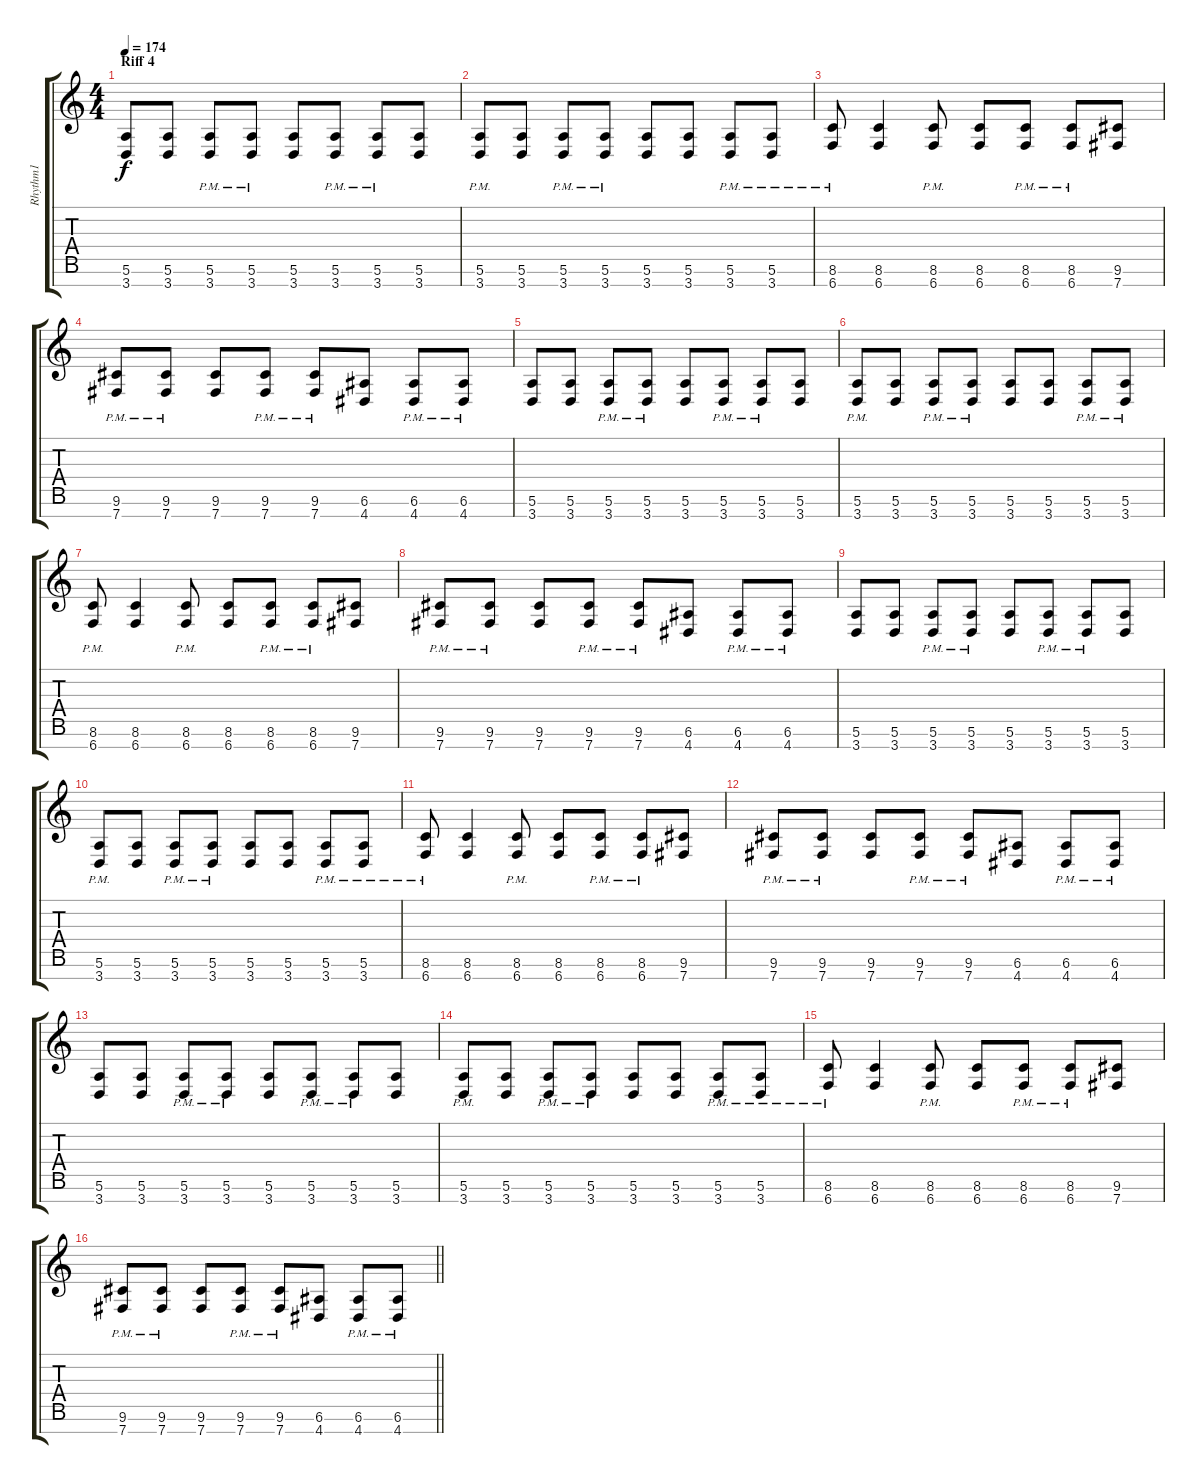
\track ("Rhythm1" "Rhythm1") {instrument distortionguitar}
\staff {score tabs}
\tuning (E4 B3 G3 D3 A2 E2 B1) {hide}
\ts (4 4)
\section ("" "Riff 4")
\tempo 174
\clef g2
\ks c
(5.6 3.7).8{dy f} (5.6 3.7).8 (5.6{pm} 3.7{pm}).8 (5.6{pm} 3.7{pm}).8 (5.6 3.7).8 (5.6{pm} 3.7{pm}).8 (5.6{pm} 3.7{pm}).8 (5.6 3.7).8 |
(5.6{pm} 3.7{pm}).8 (5.6 3.7).8 (5.6{pm} 3.7{pm}).8 (5.6{pm} 3.7{pm}).8 (5.6 3.7).8 (5.6 3.7).8 (5.6{pm} 3.7{pm}).8 (5.6{pm} 3.7{pm}).8 |
(8.6{pm} 6.7{pm}).8 (8.6 6.7).4 (8.6{pm} 6.7{pm}).8 (8.6 6.7).8 (8.6{pm} 6.7{pm}).8 (8.6{pm} 6.7{pm}).8 (9.6 7.7).8 |
(9.6{pm} 7.7{pm}).8 (9.6{pm} 7.7{pm}).8 (9.6 7.7).8 (9.6{pm} 7.7{pm}).8 (9.6{pm} 7.7{pm}).8 (6.6 4.7).8 (6.6{pm} 4.7{pm}).8 (6.6{pm} 4.7{pm}).8 |
(5.6 3.7).8 (5.6 3.7).8 (5.6{pm} 3.7{pm}).8 (5.6{pm} 3.7{pm}).8 (5.6 3.7).8 (5.6{pm} 3.7{pm}).8 (5.6{pm} 3.7{pm}).8 (5.6 3.7).8 |
(5.6{pm} 3.7{pm}).8 (5.6 3.7).8 (5.6{pm} 3.7{pm}).8 (5.6{pm} 3.7{pm}).8 (5.6 3.7).8 (5.6 3.7).8 (5.6{pm} 3.7{pm}).8 (5.6{pm} 3.7{pm}).8 |
(8.6{pm} 6.7{pm}).8 (8.6 6.7).4 (8.6{pm} 6.7{pm}).8 (8.6 6.7).8 (8.6{pm} 6.7{pm}).8 (8.6{pm} 6.7{pm}).8 (9.6 7.7).8 |
(9.6{pm} 7.7{pm}).8 (9.6{pm} 7.7{pm}).8 (9.6 7.7).8 (9.6{pm} 7.7{pm}).8 (9.6{pm} 7.7{pm}).8 (6.6 4.7).8 (6.6{pm} 4.7{pm}).8 (6.6{pm} 4.7{pm}).8 |
(5.6 3.7).8 (5.6 3.7).8 (5.6{pm} 3.7{pm}).8 (5.6{pm} 3.7{pm}).8 (5.6 3.7).8 (5.6{pm} 3.7{pm}).8 (5.6{pm} 3.7{pm}).8 (5.6 3.7).8 |
(5.6{pm} 3.7{pm}).8 (5.6 3.7).8 (5.6{pm} 3.7{pm}).8 (5.6{pm} 3.7{pm}).8 (5.6 3.7).8 (5.6 3.7).8 (5.6{pm} 3.7{pm}).8 (5.6{pm} 3.7{pm}).8 |
(8.6{pm} 6.7{pm}).8 (8.6 6.7).4 (8.6{pm} 6.7{pm}).8 (8.6 6.7).8 (8.6{pm} 6.7{pm}).8 (8.6{pm} 6.7{pm}).8 (9.6 7.7).8 |
(9.6{pm} 7.7{pm}).8 (9.6{pm} 7.7{pm}).8 (9.6 7.7).8 (9.6{pm} 7.7{pm}).8 (9.6{pm} 7.7{pm}).8 (6.6 4.7).8 (6.6{pm} 4.7{pm}).8 (6.6{pm} 4.7{pm}).8 |
(5.6 3.7).8 (5.6 3.7).8 (5.6{pm} 3.7{pm}).8 (5.6{pm} 3.7{pm}).8 (5.6 3.7).8 (5.6{pm} 3.7{pm}).8 (5.6{pm} 3.7{pm}).8 (5.6 3.7).8 |
(5.6{pm} 3.7{pm}).8 (5.6 3.7).8 (5.6{pm} 3.7{pm}).8 (5.6{pm} 3.7{pm}).8 (5.6 3.7).8 (5.6 3.7).8 (5.6{pm} 3.7{pm}).8 (5.6{pm} 3.7{pm}).8 |
(8.6{pm} 6.7{pm}).8 (8.6 6.7).4 (8.6{pm} 6.7{pm}).8 (8.6 6.7).8 (8.6{pm} 6.7{pm}).8 (8.6{pm} 6.7{pm}).8 (9.6 7.7).8 |
\barLineRight lightlight
(9.6{pm} 7.7{pm}).8 (9.6{pm} 7.7{pm}).8 (9.6 7.7).8 (9.6{pm} 7.7{pm}).8 (9.6{pm} 7.7{pm}).8 (6.6 4.7).8 (6.6{pm} 4.7{pm}).8 (6.6{pm} 4.7{pm}).8
